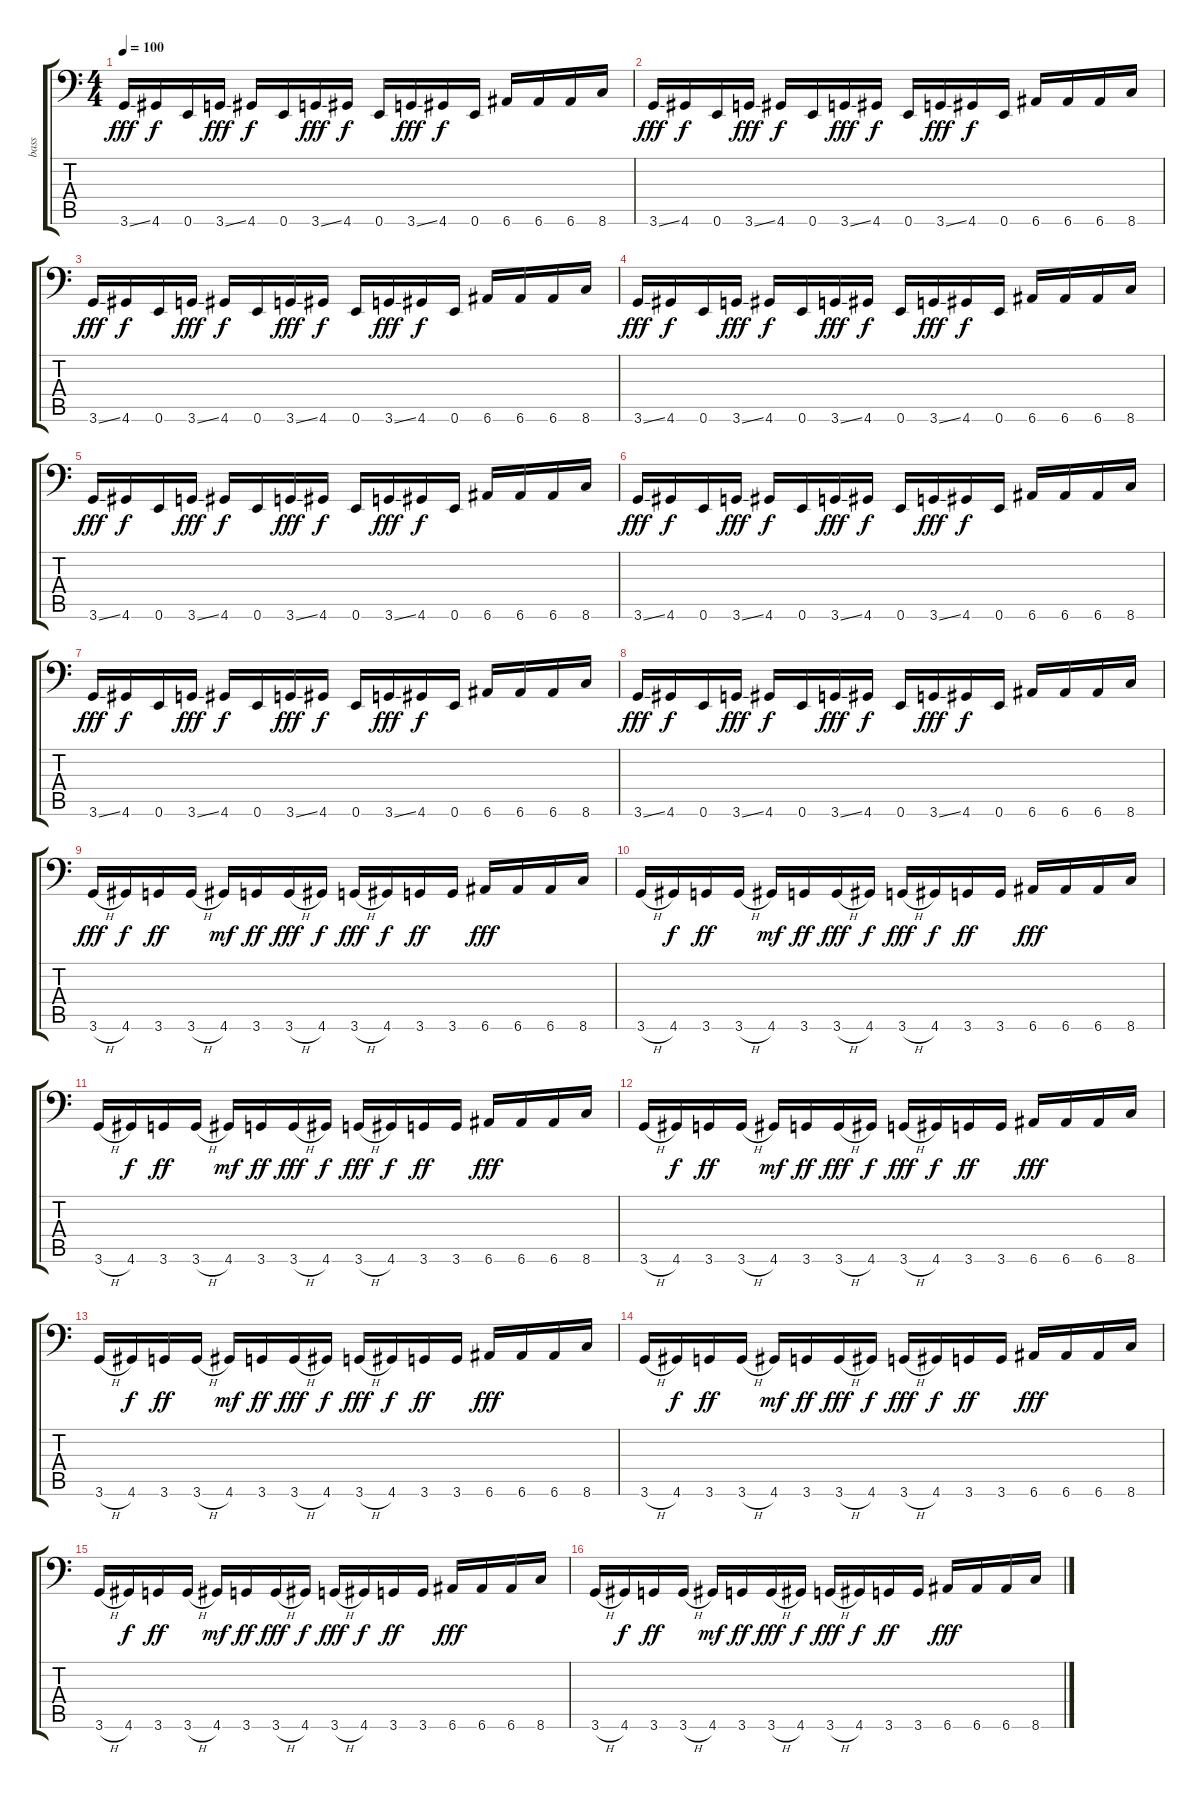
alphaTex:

\track ("bass" "bass") {instrument electricbassfinger}
\staff {score tabs}
\tuning (E3 B2 G2 D2 A1 E1) {hide}
\ts (4 4)
\tempo 100
\clef f4
\ks c
3.6{ss}.16{dy fff} 4.6.16{dy f} 0.6.16 3.6{ss}.16{dy fff} 4.6.16{dy f} 0.6.16 3.6{ss}.16{dy fff} 4.6.16{dy f} 0.6.16 3.6{ss}.16{dy fff} 4.6.16{dy f} 0.6.16 6.6.16 6.6.16 6.6.16 8.6.16 |
3.6{ss}.16{dy fff} 4.6.16{dy f} 0.6.16 3.6{ss}.16{dy fff} 4.6.16{dy f} 0.6.16 3.6{ss}.16{dy fff} 4.6.16{dy f} 0.6.16 3.6{ss}.16{dy fff} 4.6.16{dy f} 0.6.16 6.6.16 6.6.16 6.6.16 8.6.16 |
3.6{ss}.16{dy fff} 4.6.16{dy f} 0.6.16 3.6{ss}.16{dy fff} 4.6.16{dy f} 0.6.16 3.6{ss}.16{dy fff} 4.6.16{dy f} 0.6.16 3.6{ss}.16{dy fff} 4.6.16{dy f} 0.6.16 6.6.16 6.6.16 6.6.16 8.6.16 |
3.6{ss}.16{dy fff} 4.6.16{dy f} 0.6.16 3.6{ss}.16{dy fff} 4.6.16{dy f} 0.6.16 3.6{ss}.16{dy fff} 4.6.16{dy f} 0.6.16 3.6{ss}.16{dy fff} 4.6.16{dy f} 0.6.16 6.6.16 6.6.16 6.6.16 8.6.16 |
3.6{ss}.16{dy fff} 4.6.16{dy f} 0.6.16 3.6{ss}.16{dy fff} 4.6.16{dy f} 0.6.16 3.6{ss}.16{dy fff} 4.6.16{dy f} 0.6.16 3.6{ss}.16{dy fff} 4.6.16{dy f} 0.6.16 6.6.16 6.6.16 6.6.16 8.6.16 |
3.6{ss}.16{dy fff} 4.6.16{dy f} 0.6.16 3.6{ss}.16{dy fff} 4.6.16{dy f} 0.6.16 3.6{ss}.16{dy fff} 4.6.16{dy f} 0.6.16 3.6{ss}.16{dy fff} 4.6.16{dy f} 0.6.16 6.6.16 6.6.16 6.6.16 8.6.16 |
3.6{ss}.16{dy fff} 4.6.16{dy f} 0.6.16 3.6{ss}.16{dy fff} 4.6.16{dy f} 0.6.16 3.6{ss}.16{dy fff} 4.6.16{dy f} 0.6.16 3.6{ss}.16{dy fff} 4.6.16{dy f} 0.6.16 6.6.16 6.6.16 6.6.16 8.6.16 |
3.6{ss}.16{dy fff} 4.6.16{dy f} 0.6.16 3.6{ss}.16{dy fff} 4.6.16{dy f} 0.6.16 3.6{ss}.16{dy fff} 4.6.16{dy f} 0.6.16 3.6{ss}.16{dy fff} 4.6.16{dy f} 0.6.16 6.6.16 6.6.16 6.6.16 8.6.16 |
3.6{h}.16{dy fff} 4.6.16{dy f} 3.6.16{dy ff} 3.6{h}.16 4.6.16{dy mf} 3.6.16{dy ff} 3.6{h}.16{dy fff} 4.6.16{dy f} 3.6{h}.16{dy fff} 4.6.16{dy f} 3.6.16{dy ff} 3.6.16 6.6.16{dy fff} 6.6.16 6.6.16 8.6.16 |
3.6{h}.16 4.6.16{dy f} 3.6.16{dy ff} 3.6{h}.16 4.6.16{dy mf} 3.6.16{dy ff} 3.6{h}.16{dy fff} 4.6.16{dy f} 3.6{h}.16{dy fff} 4.6.16{dy f} 3.6.16{dy ff} 3.6.16 6.6.16{dy fff} 6.6.16 6.6.16 8.6.16 |
3.6{h}.16 4.6.16{dy f} 3.6.16{dy ff} 3.6{h}.16 4.6.16{dy mf} 3.6.16{dy ff} 3.6{h}.16{dy fff} 4.6.16{dy f} 3.6{h}.16{dy fff} 4.6.16{dy f} 3.6.16{dy ff} 3.6.16 6.6.16{dy fff} 6.6.16 6.6.16 8.6.16 |
3.6{h}.16 4.6.16{dy f} 3.6.16{dy ff} 3.6{h}.16 4.6.16{dy mf} 3.6.16{dy ff} 3.6{h}.16{dy fff} 4.6.16{dy f} 3.6{h}.16{dy fff} 4.6.16{dy f} 3.6.16{dy ff} 3.6.16 6.6.16{dy fff} 6.6.16 6.6.16 8.6.16 |
3.6{h}.16 4.6.16{dy f} 3.6.16{dy ff} 3.6{h}.16 4.6.16{dy mf} 3.6.16{dy ff} 3.6{h}.16{dy fff} 4.6.16{dy f} 3.6{h}.16{dy fff} 4.6.16{dy f} 3.6.16{dy ff} 3.6.16 6.6.16{dy fff} 6.6.16 6.6.16 8.6.16 |
3.6{h}.16 4.6.16{dy f} 3.6.16{dy ff} 3.6{h}.16 4.6.16{dy mf} 3.6.16{dy ff} 3.6{h}.16{dy fff} 4.6.16{dy f} 3.6{h}.16{dy fff} 4.6.16{dy f} 3.6.16{dy ff} 3.6.16 6.6.16{dy fff} 6.6.16 6.6.16 8.6.16 |
3.6{h}.16 4.6.16{dy f} 3.6.16{dy ff} 3.6{h}.16 4.6.16{dy mf} 3.6.16{dy ff} 3.6{h}.16{dy fff} 4.6.16{dy f} 3.6{h}.16{dy fff} 4.6.16{dy f} 3.6.16{dy ff} 3.6.16 6.6.16{dy fff} 6.6.16 6.6.16 8.6.16 |
3.6{h}.16 4.6.16{dy f} 3.6.16{dy ff} 3.6{h}.16 4.6.16{dy mf} 3.6.16{dy ff} 3.6{h}.16{dy fff} 4.6.16{dy f} 3.6{h}.16{dy fff} 4.6.16{dy f} 3.6.16{dy ff} 3.6.16 6.6.16{dy fff} 6.6.16 6.6.16 8.6.16
